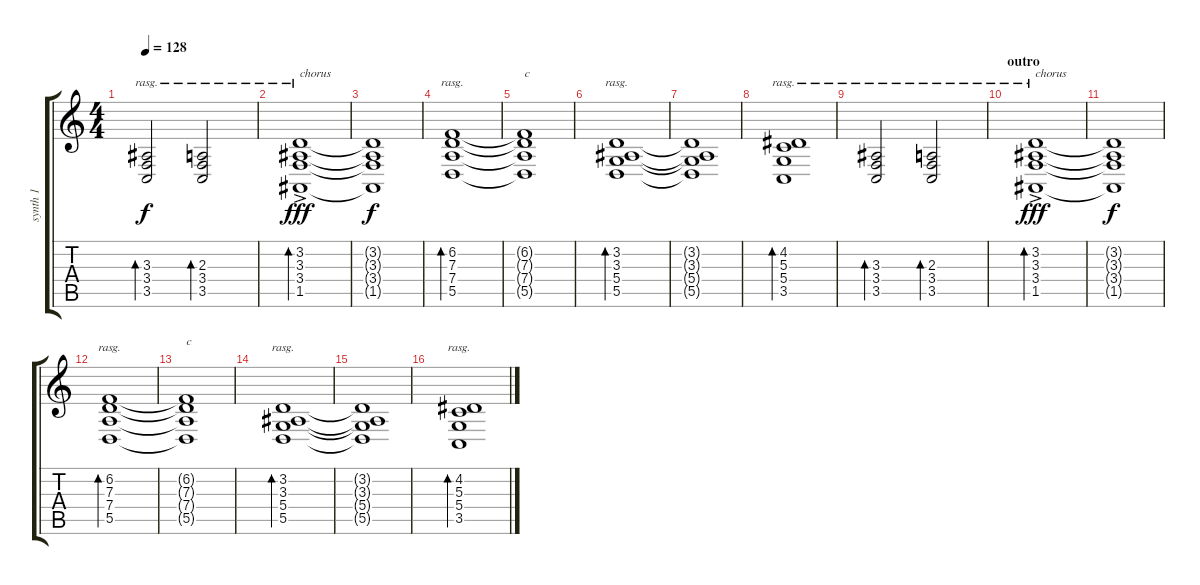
\track ("synth 1" "synth 1") {instrument musicbox}
\staff {score tabs}
\tuning (E4 B3 G3 D3 A2 E2) {hide}
\ts (4 4)
\tempo 128
\clef g2
\ks c
(3.3 3.4 3.5).2{bd 480 rasg ii dy f} (2.3 3.4 3.5).2{bd 480 rasg ii} |
(3.2 3.3{ac} 3.4 1.5).1{bd 480 rasg ii txt "chorus" dy fff} |
(3.2{t} 3.3{t} 3.4{t} 1.5{t}).1{dy f} |
(6.2 7.3 7.4 5.5).1{bd 480 rasg ii} |
(6.2{t} 7.3{t} 7.4{t} 5.5{t}).1{txt "c"} |
(3.2 3.3 5.4 5.5).1{bd 480 rasg ii} |
(3.2{t} 3.3{t} 5.4{t} 5.5{t}).1 |
(4.2 5.3 5.4 3.5).1{bd 480 rasg ii} |
(3.3 3.4 3.5).2{bd 480 rasg ii} (2.3 3.4 3.5).2{bd 480 rasg ii} |
\section ("" "outro")
(3.2 3.3{ac} 3.4 1.5).1{bd 480 rasg ii txt "chorus" dy fff} |
(3.2{t} 3.3{t} 3.4{t} 1.5{t}).1{dy f} |
(6.2 7.3 7.4 5.5).1{bd 480 rasg ii} |
(6.2{t} 7.3{t} 7.4{t} 5.5{t}).1{txt "c"} |
(3.2 3.3 5.4 5.5).1{bd 480 rasg ii} |
(3.2{t} 3.3{t} 5.4{t} 5.5{t}).1 |
(4.2 5.3 5.4 3.5).1{bd 480 rasg ii}
